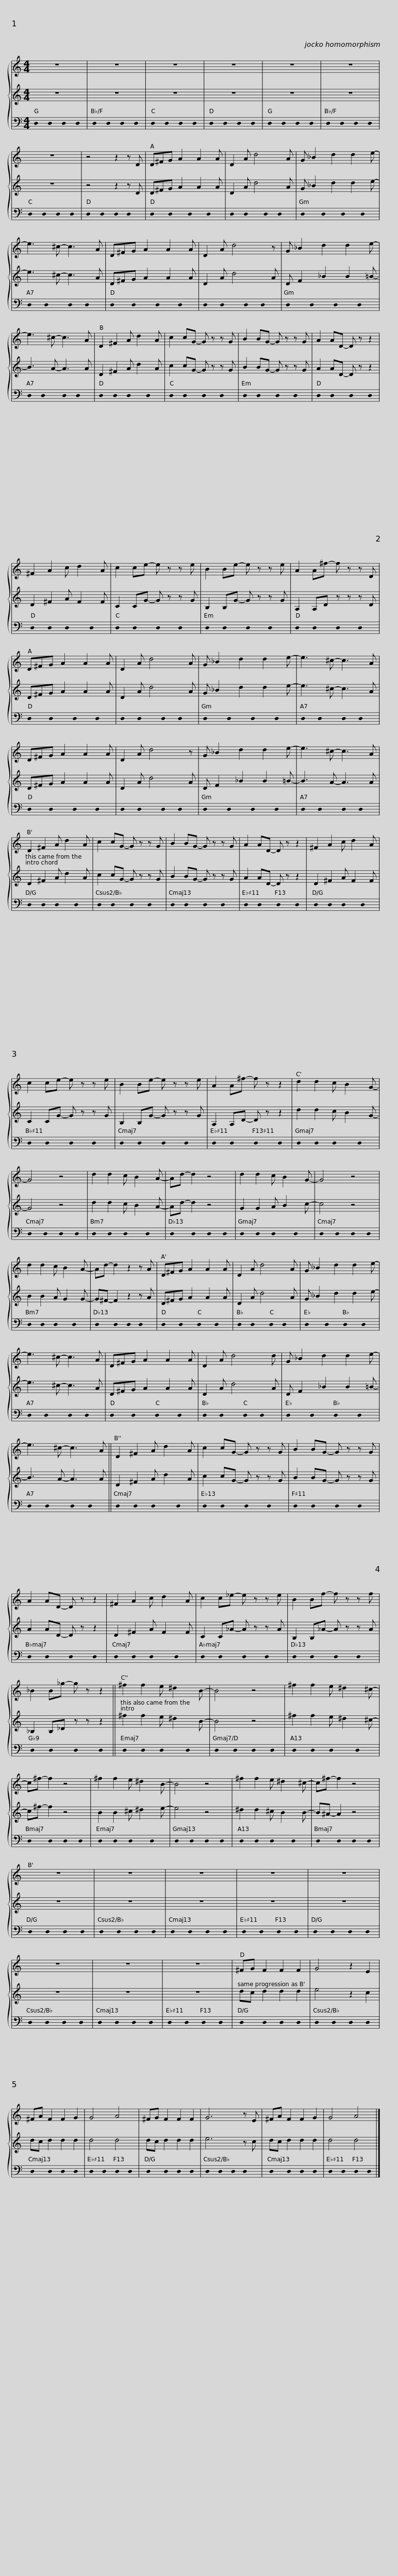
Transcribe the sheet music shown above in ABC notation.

X:1
%%score { 1 | 2 | 3 }
L:1/8
M:4/4
I:linebreak $
K:C
U:s=!stemless!
V:1 treble
V:2 treble
V:3 bass
V:1
 z8 | z8 | z8 | z8 | z8 | %5
 z8 | z8 | z4 z2 z D |$ D^FG A2 A2 A | D2 A d4 A | %10
 G _B2 d2 d2 e- | e3 ^c- c3 A | D^FG A2 A2 A |$ D2 A d4 z | G _B2 d2 d2 e- | %15
 e3 ^c- c3 A | D2 ^F2 A d2 A | c2 cG- G z z G |$ B2 BG- G z z G | A2 AD- D z z2 | %20
 ^F2 A2 c d2 A | c2 ce- e z z e | B2 Be- e z z e |$ A2 A^f- f z z D | D^FG A2 A2 A | %25
 D2 A d4 A | G _B2 d2 d2 e- | e3 ^c- c3 A |$ D^FG A2 A2 A | D2 A d4 z | %30
 G _B2 d2 d2 e- | e3 ^c- c3 A | D2 ^F2 A d2 A |$ c2 cG- G z z G | B2 BG- G z z G | %35
 A2 AD- D z z2 | ^F2 A2 c d2 A | c2 ce- e z z e |$ B2 Be- e z z e | A2 A^f- f z z2 | %40
 d2 d2 c B2 G- | G4 z4 | d2 d2 c B2 A- | Ad- d2 z4 |$ d2 d2 c B2 G- | %45
 G4 z4 | d2 d2 c B2 A- | Ad- d2 z2 z A | D^FG A2 A2 A | D2 A d4 A |$ %50
 G _B2 d2 d2 e- | e3 ^c- c3 A | D^FG A2 A2 A | D2 A d4 d | G _B2 d2 d2 e- |$ %55
 e3 ^c- c3 A || D2 ^F2 A d2 A | c2 cG- G z z G | B2 BG- G z z G | A2 AD- D z z2 |$ %60
 ^F2 A2 c d2 A | c2 c_e- e z z e | B2 Bf- f z z f | _B2 B_g- g z z2 || ^f2 f2 e ^d2 B- |$ %65
 B4 z4 | ^f2 f2 e ^d2 ^c- | c^f- f2 z4 | ^f2 f2 e ^d2 B- | B4 z4 | %70
 ^f2 f2 e ^d2 ^c- | c^f- f2 z4 |$ z8 | z8 | z8 | %75
 z8 | z8 | z8 | z8 | z8 |$ %80
 ^FG F2 F2 F2 | G4 z2 E2 | ^FA F2 F2 G2 | G4 A4 | ^FG F2 F2 F2 | %85
 G6 z E | ^FA F2 F2 G2 |$ G4 A4 |] %88
V:2
 z8 | z8 | z8 | z8 | z8 | %5
 z8 | z8 | z4 z2 z D |$ D^FG A2 A2 A | D2 A d4 A | %10
 G _B2 d2 d2 e- | e3 ^c- c3 A | D^FG A2 A2 A |$ D2 A d4 A | D F2 _B2 B2 =B- | %15
 B3 A- A3 A | D2 ^F2 A d2 A | c2 cG- G z z G |$ B2 BG- G z z G | A2 AD- D z z2 | %20
 D2 ^F2 A F2 F | C2 CG- G z z G | B,2 B,G- G z z G |$ A,2 A,D z z z D | D^FG A2 A2 A | %25
 D2 A d4 A | G _B2 d2 d2 e- | e3 ^c- c3 A |$ D^FG A2 A2 A | D2 A d4 A | %30
 D F2 _B2 B2 =B- | B3 A- A3 A | D2 ^F2 A d2 A |$ c2 cG- G z z G | B2 BG- G z z G | %35
 A2 AD- D z z2 | D2 ^F2 A F2 F | C2 CG- G z z G |$ B,2 B,G- G z z G | A,2 A,D- D z z2 | %40
 d2 d2 c B2 G- | G4 z4 | d2 d2 c B2 A- | Ad- d2 z4 |$ G2 G2 A B2 c- | %45
 c4 z4 | B2 B2 A G2 G- | G^F- F2 z2 z A | D^FG A2 A2 A | D2 A d4 A |$ %50
 G _B2 d2 d2 e- | e3 ^c- c3 A | D^FG A2 A2 A | D2 A d4 A | D F2 _B2 B2 =B- |$ %55
 B3 A- A3 A || D2 ^F2 A d2 A | c2 cG- G z z G | B2 BG- G z z G | A2 AD- D z z2 |$ %60
 D2 ^F2 A F2 F | C2 C_A- A z z A | B,2 B,_A- A z z A | _B,2 B,_D z z z2 || ^f2 f2 e ^d2 B- |$ %65
 B4 z4 | ^f2 f2 e ^d2 ^c- | c^f- f2 z4 | B2 B2 ^c ^d2 e- | e4 z4 | %70
 ^d2 d2 ^c B2 B- | B^A- A2 z4 |$ z8 | z8 | z8 | %75
 z8 | z8 | z8 | z8 | z8 |$ %80
 dc d2 d2 d2 | e4 z2 c2 | dc d2 d2 d2 | d4 d4 | dc d2 d2 d2 | %85
 e6 z c | dc d2 d2 d2 |$ d4 d4 |] %88
V:3
 sD,2 sD,2 sD,2 sD,2 | sD,2 sD,2 sD,2 sD,2 | sD,2 sD,2 sD,2 sD,2 | sD,2 sD,2 sD,2 sD,2 | sD,2 sD,2 sD,2 sD,2 | %5
 sD,2 sD,2 sD,2 sD,2 | sD,2 sD,2 sD,2 sD,2 | sD,2 sD,2 sD,2 sD,2 |$ sD,2 sD,2 sD,2 sD,2 | sD,2 sD,2 sD,2 sD,2 | %10
 sD,2 sD,2 sD,2 sD,2 | sD,2 sD,2 sD,2 sD,2 | sD,2 sD,2 sD,2 sD,2 |$ sD,2 sD,2 sD,2 sD,2 | sD,2 sD,2 sD,2 sD,2 | %15
 sD,2 sD,2 sD,2 sD,2 | sD,2 sD,2 sD,2 sD,2 | sD,2 sD,2 sD,2 sD,2 |$ sD,2 sD,2 sD,2 sD,2 | sD,2 sD,2 sD,2 sD,2 | %20
 sD,2 sD,2 sD,2 sD,2 | sD,2 sD,2 sD,2 sD,2 | sD,2 sD,2 sD,2 sD,2 |$ sD,2 sD,2 sD,2 sD,2 | sD,2 sD,2 sD,2 sD,2 | %25
 sD,2 sD,2 sD,2 sD,2 | sD,2 sD,2 sD,2 sD,2 | sD,2 sD,2 sD,2 sD,2 |$ sD,2 sD,2 sD,2 sD,2 | sD,2 sD,2 sD,2 sD,2 | %30
 sD,2 sD,2 sD,2 sD,2 | sD,2 sD,2 sD,2 sD,2 | sD,2 sD,2 sD,2 sD,2 |$ sD,2 sD,2 sD,2 sD,2 | sD,2 sD,2 sD,2 sD,2 | %35
 sD,2 sD,2 sD,2 sD,2 | sD,2 sD,2 sD,2 sD,2 | sD,2 sD,2 sD,2 sD,2 |$ sD,2 sD,2 sD,2 sD,2 | sD,2 sD,2 sD,2 sD,2 | %40
 sD,2 sD,2 sD,2 sD,2 | sD,2 sD,2 sD,2 sD,2 | sD,2 sD,2 sD,2 sD,2 | sD,2 sD,2 sD,2 sD,2 |$ sD,2 sD,2 sD,2 sD,2 | %45
 sD,2 sD,2 sD,2 sD,2 | sD,2 sD,2 sD,2 sD,2 | sD,2 sD,2 sD,2 sD,2 | sD,2 sD,2 sD,2 sD,2 | sD,2 sD,2 sD,2 sD,2 |$ %50
 sD,2 sD,2 sD,2 sD,2 | sD,2 sD,2 sD,2 sD,2 | sD,2 sD,2 sD,2 sD,2 | sD,2 sD,2 sD,2 sD,2 | sD,2 sD,2 sD,2 sD,2 |$ %55
 sD,2 sD,2 sD,2 sD,2 || sD,2 sD,2 sD,2 sD,2 | sD,2 sD,2 sD,2 sD,2 | sD,2 sD,2 sD,2 sD,2 | sD,2 sD,2 sD,2 sD,2 |$ %60
 sD,2 sD,2 sD,2 sD,2 | sD,2 sD,2 sD,2 sD,2 | sD,2 sD,2 sD,2 sD,2 | sD,2 sD,2 sD,2 sD,2 || sD,2 sD,2 sD,2 sD,2 |$ %65
 sD,2 sD,2 sD,2 sD,2 | sD,2 sD,2 sD,2 sD,2 | sD,2 sD,2 sD,2 sD,2 | sD,2 sD,2 sD,2 sD,2 | sD,2 sD,2 sD,2 sD,2 | %70
 sD,2 sD,2 sD,2 sD,2 | sD,2 sD,2 sD,2 sD,2 |$ sD,2 sD,2 sD,2 sD,2 | sD,2 sD,2 sD,2 sD,2 | sD,2 sD,2 sD,2 sD,2 | %75
 sD,2 sD,2 sD,2 sD,2 | sD,2 sD,2 sD,2 sD,2 | sD,2 sD,2 sD,2 sD,2 | sD,2 sD,2 sD,2 sD,2 | sD,2 sD,2 sD,2 sD,2 |$ %80
 sD,2 sD,2 sD,2 sD,2 | sD,2 sD,2 sD,2 sD,2 | sD,2 sD,2 sD,2 sD,2 | sD,2 sD,2 sD,2 sD,2 | sD,2 sD,2 sD,2 sD,2 | %85
 sD,2 sD,2 sD,2 sD,2 | sD,2 sD,2 sD,2 sD,2 |$ sD,2 sD,2 sD,2 sD,2 |] %88
